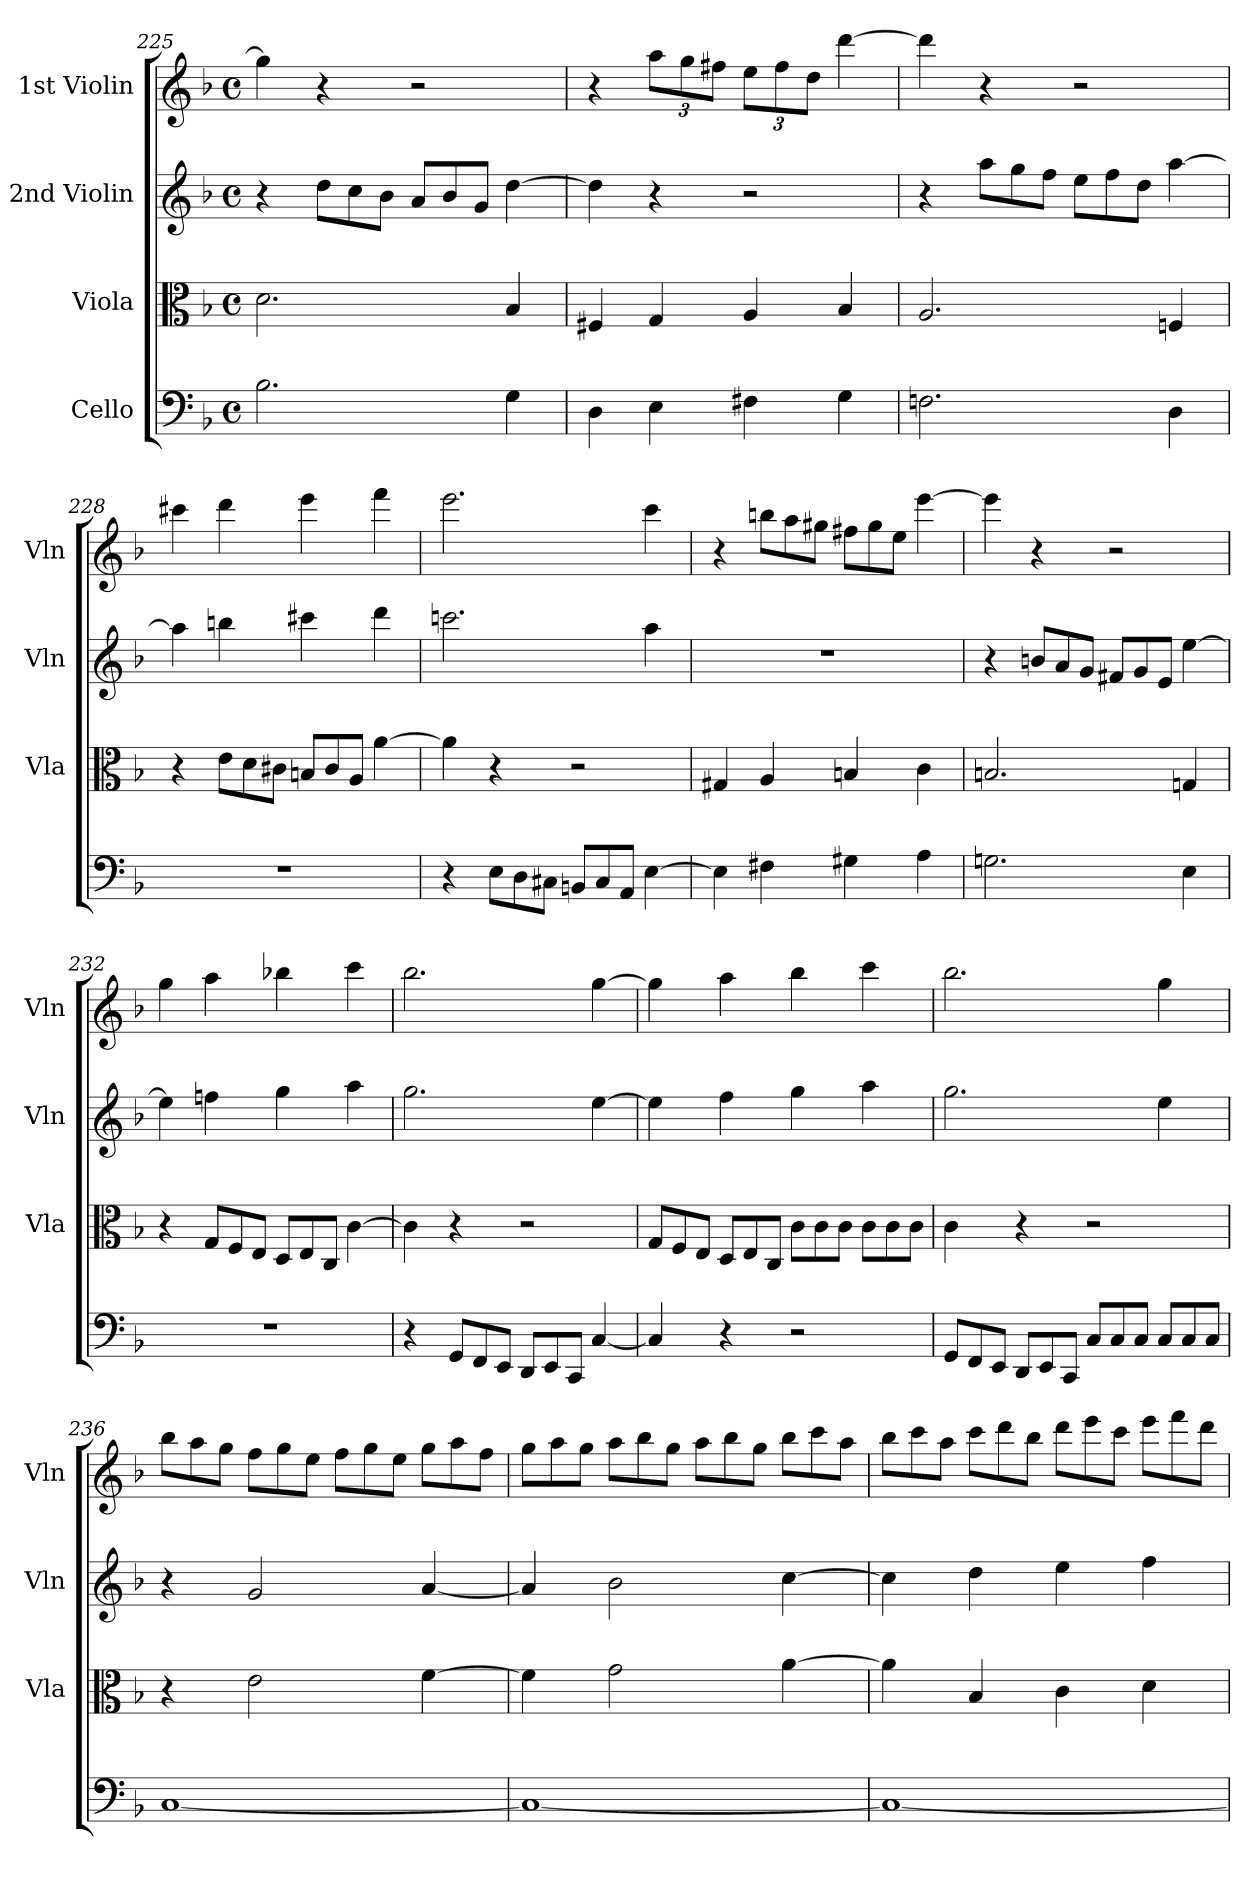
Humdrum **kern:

**kern	**kern	**kern	**kern
*part4	*part3	*part2	*part1
*staff4	*staff3	*staff2	*staff1
*I"Cello	*I"Viola	*I"2nd Violin	*I"1st Violin
*	*I'Vla	*I'Vln	*I'Vln
*clefF4	*clefC3	*clefG2	*clefG2
*k[b-]	*k[b-]	*k[b-]	*k[b-]
*M4/4	*M4/4	*M4/4	*M4/4
*met(c)	*met(c)	*met(c)	*met(c)
=225	=225	=225	=225
2.B-\	2.d\	4r	4gg\]
*	*	*Xtuplet	*
.	.	12dd\L	4r
.	.	12cc\	.
.	.	12b-\J	.
.	.	12a/L	2r
.	.	12b-/	.
.	.	12g/J	.
4G\	4B-/	[4dd\	.
=226	=226	=226	=226
4D\	4F#X/	4dd\]	4r
*	*	*	*Xbrackettup
4E\	4G/	4r	12aa\L
.	.	.	12gg\
.	.	.	12ff#X\J
4F#X\	4A/	2r	12ee\L
.	.	.	12ff#\
.	.	.	12dd\J
4G\	4B-/	.	[4ddd\
=227	=227	=227	=227
2.Fn\	2.A/	4r	4ddd\]
.	.	12aa\L	4r
.	.	12gg\	.
.	.	12ff\J	.
.	.	12ee\L	2r
.	.	12ff\	.
.	.	12dd\J	.
4D\	4Fn/	[4aa\	.
=228	=228	=228	=228
1r	4r	4aa\]	4ccc#X\
*	*Xtuplet	*	*
.	12e\L	4bbn\	4ddd\
.	12d\	.	.
.	12c#X\J	.	.
.	12Bn/L	4ccc#X\	4eee\
.	12c#/	.	.
.	12A/J	.	.
.	[4a\	4ddd\	4fff\
=229	=229	=229	=229
4r	4a\]	2.cccn\	2.eee\
*Xtuplet	*	*	*
12E\L	4r	.	.
12D\	.	.	.
12C#X\J	.	.	.
12BBn/L	2r	.	.
12C#/	.	.	.
12AA/J	.	.	.
[4E\	.	4aa\	4ccc\
=230	=230	=230	=230
4E\]	4G#X/	1r	4r
*	*	*	*Xtuplet
4F#X\	4A/	.	12bbn\L
.	.	.	12aa\
.	.	.	12gg#X\J
4G#X\	4Bn/	.	12ff#X\L
.	.	.	12gg#\
.	.	.	12ee\J
4A\	4c\	.	[4eee\
=231	=231	=231	=231
2.Gn\	2.Bn/	4r	4eee\]
.	.	12bn/L	4r
.	.	12a/	.
.	.	12g/J	.
.	.	12f#X/L	2r
.	.	12g/	.
.	.	12e/J	.
4E\	4Gn/	[4ee\	.
=232	=232	=232	=232
1r	4r	4ee\]	4gg\
.	12G/L	4ffn\	4aa\
.	12F/	.	.
.	12E/J	.	.
.	12D/L	4gg\	4bb-X\
.	12E/	.	.
.	12C/J	.	.
.	[4c\	4aa\	4ccc\
=233	=233	=233	=233
4r	4c\]	2.gg\	2.bb-\
12GG/L	4r	.	.
12FF/	.	.	.
12EE/J	.	.	.
12DD/L	2r	.	.
12EE/	.	.	.
12CC/J	.	.	.
[4C/	.	[4ee\	[4gg\
=234	=234	=234	=234
4C/]	12G/L	4ee\]	4gg\]
.	12F/	.	.
.	12E/J	.	.
4r	12D/L	4ff\	4aa\
.	12E/	.	.
.	12C/J	.	.
2r	12c\L	4gg\	4bb-\
.	12c\	.	.
.	12c\J	.	.
.	12c\L	4aa\	4ccc\
.	12c\	.	.
.	12c\J	.	.
=235	=235	=235	=235
12GG/L	4c\	2.gg\	2.bb-\
12FF/	.	.	.
12EE/J	.	.	.
12DD/L	4r	.	.
12EE/	.	.	.
12CC/J	.	.	.
12C/L	2r	.	.
12C/	.	.	.
12C/J	.	.	.
12C/L	.	4ee\	4gg\
12C/	.	.	.
12C/J	.	.	.
=236	=236	=236	=236
[1C	4r	4r	12bb-\L
.	.	.	12aa\
.	.	.	12gg\J
.	2e\	2g/	12ff\L
.	.	.	12gg\
.	.	.	12ee\J
.	.	.	12ff\L
.	.	.	12gg\
.	.	.	12ee\J
.	[4f\	[4a/	12gg\L
.	.	.	12aa\
.	.	.	12ff\J
=237	=237	=237	=237
1C_	4f\]	4a/]	12gg\L
.	.	.	12aa\
.	.	.	12gg\J
.	2g\	2b-\	12aa\L
.	.	.	12bb-\
.	.	.	12gg\J
.	.	.	12aa\L
.	.	.	12bb-\
.	.	.	12gg\J
.	[4a\	[4cc\	12bb-\L
.	.	.	12ccc\
.	.	.	12aa\J
=238	=238	=238	=238
1C_	4a\]	4cc\]	12bb-\L
.	.	.	12ccc\
.	.	.	12aa\J
.	4B-/	4dd\	12ccc\L
.	.	.	12ddd\
.	.	.	12bb-\J
.	4c\	4ee\	12ddd\L
.	.	.	12eee\
.	.	.	12ccc\J
.	4d\	4ff\	12eee\L
.	.	.	12fff\
.	.	.	12ddd\J
=	=	=	=
*-	*-	*-	*-
